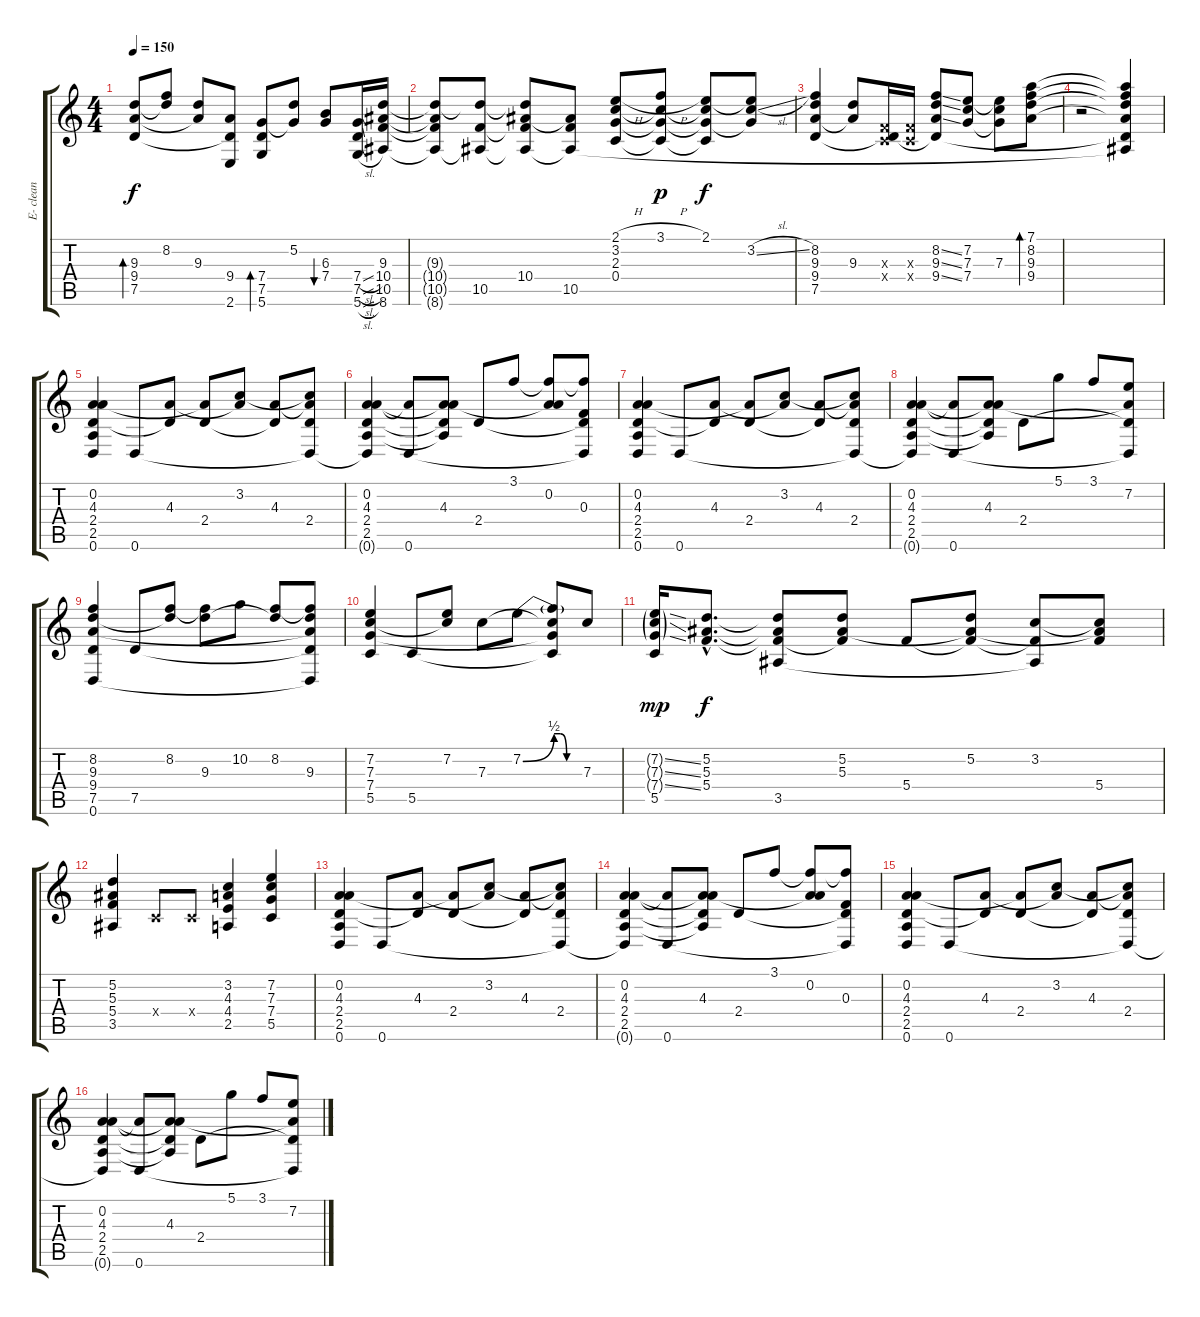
\track ("E- clean" "E- clean") {instrument electricguitarclean}
\staff {score tabs}
\tuning (D4 A3 F3 C3 G2 D2) {hide}
\ts (4 4)
\tempo 150
\clef g2
\ks c
(9.3 9.4 7.5).8{bd 240 dy f} (8.2 9.3{t}).8 (9.3 9.4{t}).8 (9.4 7.5{t} 2.6{t}).8 (7.4 7.5 5.6).8{bd 240} (5.2 7.4{t}).8 (6.3 7.4).8{bu 240} (7.4{sl} 7.5{sl} 5.6{sl}).16 (9.3 10.4 10.5 8.6).16 |
(9.3{t} 10.4{t} 10.5{t} 8.6{t}).8 (9.3{t} 10.5 8.6{t}).8 (9.3{t} 10.4 10.5{t} 8.6{t}).8 (10.4{t} 10.5 8.6{t}).8 (2.1{h} 3.2 2.3 0.4).8 (3.1{h} 3.2{t} 2.3{t} 0.4{t}).8{dy p} (2.1 3.2{t} 2.3{t} 0.4{t}).8{dy f} (2.1{t} 3.2{sl} 2.3{t}).8 |
(8.2 9.3 9.4 7.5).4 (9.3 9.4{t}).8 (0.3{x} 0.4{x} 7.5{t}).16 (0.3{x} 0.4{x}).16 (8.2{ss} 9.3{ss} 9.4{ss} 7.5{t}).8 (7.2 7.3 7.4).8 (7.2{t} 7.3 7.4{t}).8 (7.1 8.2 9.3 9.4).8{bd 240} |
r.2 (7.1{t} 8.2{t} 9.3{t} 9.4{t} 7.5{t} 8.6{t}).4 |
(0.2 4.3 2.4 2.5 0.6).4 0.6.8 (4.3 2.4{t}).8 (0.2{t} 2.4).8 (3.2 4.3{t}).8 (4.3 2.4{t}).8 (3.2{t} 4.3{t} 2.4 0.6{t}).8 |
(0.2 4.3 2.4 2.5 0.6{t}).4 (4.3{t} 0.6).8 (0.2{t} 4.3 2.4{t} 2.5{t}).8 2.4.8 3.1.8 (3.1{t} 0.2 4.3{t}).8 (3.1{t} 0.3 2.4{t} 0.6{t}).8 |
(0.2 4.3 2.4 2.5 0.6).4 0.6.8 (4.3 2.4{t}).8 (0.2{t} 2.4).8 (3.2 4.3{t}).8 (4.3 2.4{t}).8 (3.2{t} 4.3{t} 2.4 0.6{t}).8 |
(0.2 4.3 2.4 2.5 0.6{t}).4 (4.3{t} 0.6).8 (0.2{t} 4.3 2.4{t} 2.5{t}).8 2.4.8 5.1.8 3.1.8 (7.2 4.3{t} 2.4{t} 0.6{t}).8 |
(8.2 9.3 9.4 7.5 0.6).4 7.5.8 (8.2 9.3{t}).8 (8.2{t} 9.3).8 10.2.8 (8.2 9.3{t}).8 (8.2{t} 9.3 9.4{t} 7.5{t} 0.6{t}).8 |
(7.2 7.3 7.4 5.5).4 5.5.8 (7.2 7.3{t}).8 7.3.8 7.2{be (bend 0 0 60 2)}.8 (7.2{be (custom 0 2 15 2 30 0 60 0) t} 7.3{t} 7.4{t} 5.5{t}).8 7.3.8 |
(7.2{ss g} 7.3{ss g} 7.4{ss g} 5.5).16{dy mp} (5.2{hac} 5.3{hac} 5.4{hac}).8{d dy f} (5.2{t} 5.3{t} 5.4{t} 3.5).8 (5.2 5.3 5.4{t}).8 5.4.8 (5.2 5.3{t} 5.4{t}).8 (3.2 5.4{t} 3.5{t}).8 (3.2{t} 5.3{t} 5.4).8 |
(5.2 5.3 5.4 3.5).4 0.4{x}.8 0.4{x}.8 (3.2 4.3 4.4 2.5).4 (7.2 7.3 7.4 5.5).4 |
(0.2 4.3 2.4 2.5 0.6).4 0.6.8 (4.3 2.4{t}).8 (0.2{t} 2.4).8 (3.2 4.3{t}).8 (4.3 2.4{t}).8 (3.2{t} 4.3{t} 2.4 0.6{t}).8 |
(0.2 4.3 2.4 2.5 0.6{t}).4 (4.3{t} 0.6).8 (0.2{t} 4.3 2.4{t} 2.5{t}).8 2.4.8 3.1.8 (3.1{t} 0.2 4.3{t}).8 (3.1{t} 0.3 2.4{t} 0.6{t}).8 |
(0.2 4.3 2.4 2.5 0.6).4 0.6.8 (4.3 2.4{t}).8 (0.2{t} 2.4).8 (3.2 4.3{t}).8 (4.3 2.4{t}).8 (3.2{t} 4.3{t} 2.4 0.6{t}).8 |
(0.2 4.3 2.4 2.5 0.6{t}).4 (4.3{t} 0.6).8 (0.2{t} 4.3 2.4{t} 2.5{t}).8 2.4.8 5.1.8 3.1.8 (7.2 4.3{t} 2.4{t} 0.6{t}).8
